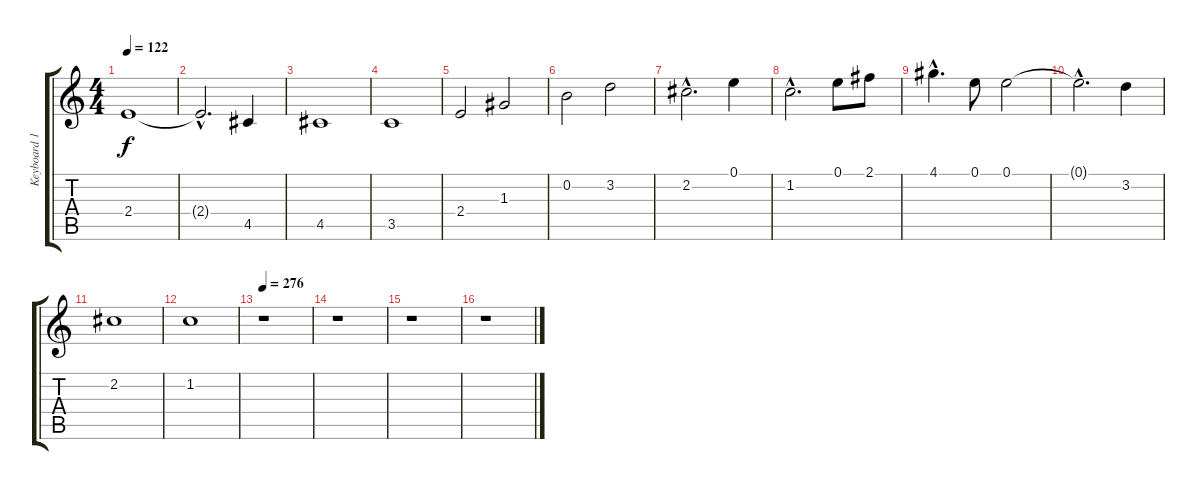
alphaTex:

\track ("Keyboard 1" "Keyboard 1") {instrument stringensemble1}
\staff {score tabs}
\tuning (E5 B4 G4 D4 A3 E3) {hide}
\ts (4 4)
\tempo 122
\clef g2
\ks c
2.4.1{dy f} |
2.4{hac t}.2{d} 4.5.4 |
4.5.1 |
3.5.1 |
2.4.2 1.3.2 |
0.2.2 3.2.2 |
2.2{hac}.2{d} 0.1.4 |
1.2{hac}.2{d} 0.1.8 2.1.8 |
4.1{hac}.4{d} 0.1.8 0.1.2 |
0.1{hac t}.2{d} 3.2.4 |
2.2.1 |
1.2.1 |
\tempo 276
r.1 |
r.1 |
r.1 |
r.1
